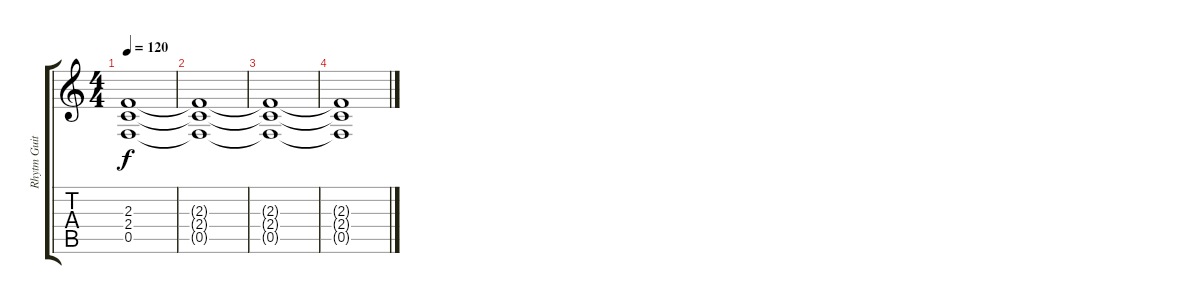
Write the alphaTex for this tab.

\track ("Rhytm Guitar" "Rhytm Guit") {instrument distortionguitar}
\staff {score tabs}
\tuning (C4 G3 Eb3 Bb2 F2 C2) {hide}
\ts (4 4)
\tempo 120
\clef g2
\ks c
(2.3 2.4 0.5).1{dy f} |
(2.3{t} 2.4{t} 0.5{t}).1 |
(2.3{t} 2.4{t} 0.5{t}).1 |
(2.3{t} 2.4{t} 0.5{t}).1
